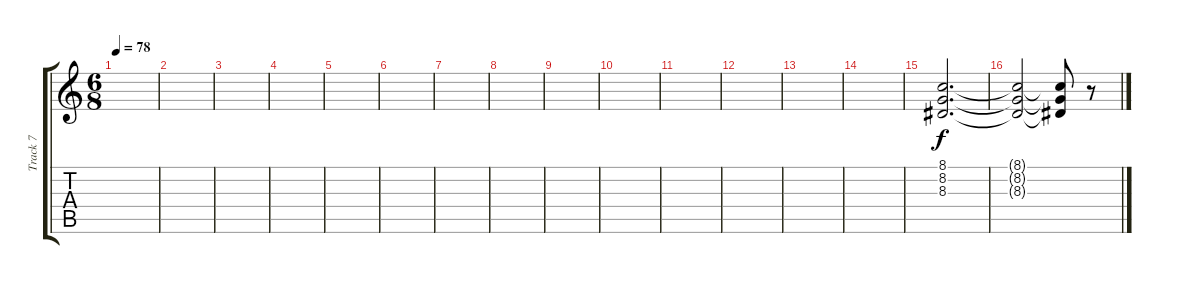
\track ("Track 7" "Track 7") {instrument pad4choir}
\staff {score tabs}
\tuning (E4 B3 G3 D3 A2 E2) {hide}
\ts (6 8)
\tempo 78
\clef g2
\ks c
|
|
|
|
|
|
|
|
|
|
|
|
|
|
(8.1 8.2 8.3).2{d volume 1} |
(8.1{t} 8.2{t} 8.3{t}).2 (8.1{t} 8.2{t} 8.3{t}).8 r.8
